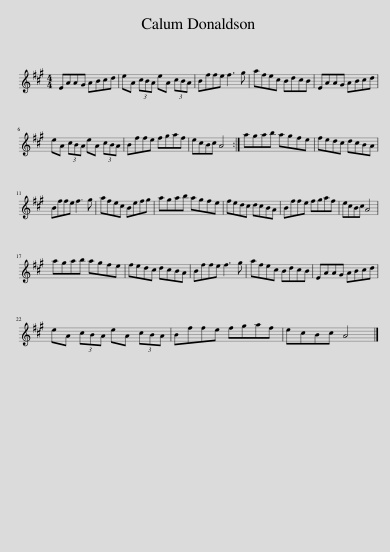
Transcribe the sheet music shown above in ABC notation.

X:1
L:1/8
M:4/4
I:linebreak $
K:A
V:1 treble
V:1
 EAAG ABcd | eA (3cBA eA (3cBA | Bffe f3 g | afec BdcB | EAAG ABcd |$ %5
 eA (3cBA eA (3cBA | Bffe fgaf | ecBc A4 :| agab agfe | fedc dcBA |$ %10
 Bffe f3 g | afec Befg | agab agfe | fedc dcBA | Bffe fgaf | %15
 ecBc A4 |$ agab agfe | fedc dcBA | Bffe f3 g | afec BdcB | %20
 EAAG ABcd |$ eA (3cBA eA (3cBA | Bffe fgaf | ecBc A4 |] %24
